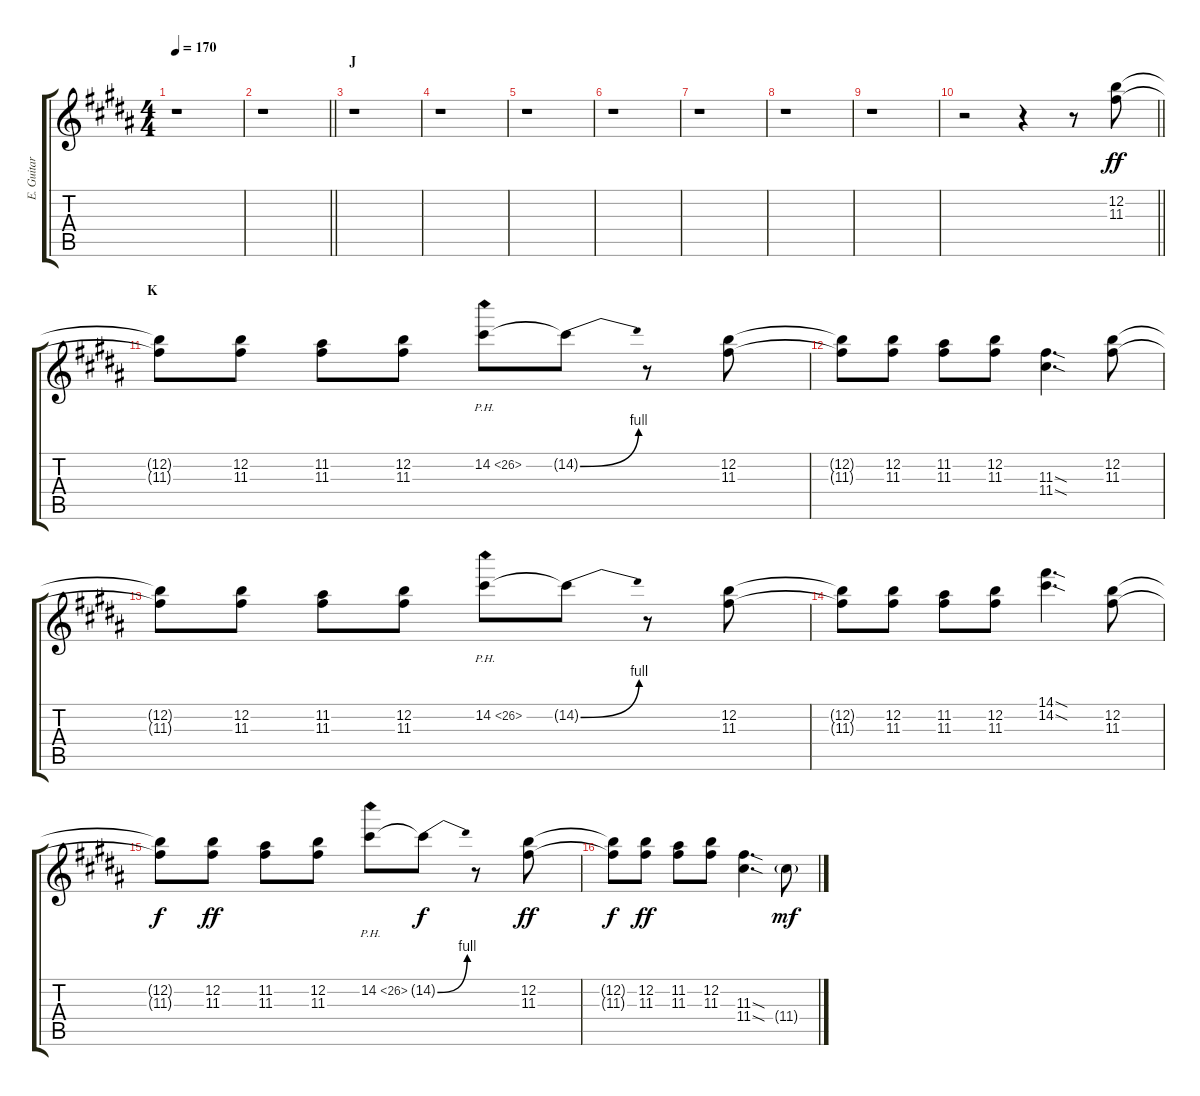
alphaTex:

\track ("E. Guitar IV" "E. Guitar ") {instrument overdrivenguitar}
\staff {score tabs}
\tuning (E4 B3 G3 D3 A2 E2) {hide}
\ts (4 4)
\tempo 170
\clef g2
\ks b
r.1{dy ff} |
\barLineRight lightlight
r.1 |
\section ("" "J")
r.1 |
r.1 |
r.1 |
r.1 |
r.1 |
r.1 |
r.1 |
\barLineRight lightlight
r.2 r.4 r.8 (12.2 11.3).8 |
\section ("" "K")
(12.2{t} 11.3{t}).8 (12.2 11.3).8 (11.2 11.3).8 (12.2 11.3).8 14.2{ph 12}.8 14.2{be (bend 0 0 60 4) t}.8 r.8 (12.2 11.3).8 |
(12.2{t} 11.3{t}).8 (12.2 11.3).8 (11.2 11.3).8 (12.2 11.3).8 (11.3{sod} 11.4{sod}).4{d} (12.2 11.3).8 |
(12.2{t} 11.3{t}).8 (12.2 11.3).8 (11.2 11.3).8 (12.2 11.3).8 14.2{ph 12}.8 14.2{be (bend 0 0 60 4) t}.8 r.8 (12.2 11.3).8 |
(12.2{t} 11.3{t}).8 (12.2 11.3).8 (11.2 11.3).8 (12.2 11.3).8 (14.1{sod} 14.2{sod}).4{d} (12.2 11.3).8 |
(12.2{t} 11.3{t}).8{dy f} (12.2 11.3).8{dy ff} (11.2 11.3).8 (12.2 11.3).8 14.2{ph 12}.8 14.2{be (bend 0 0 60 4) t}.8{dy f} r.8 (12.2 11.3).8{dy ff} |
(12.2{t} 11.3{t}).8{dy f} (12.2 11.3).8{dy ff} (11.2 11.3).8 (12.2 11.3).8 (11.3{sod} 11.4{sod}).4{d} 11.4{g}.8{dy mf}
